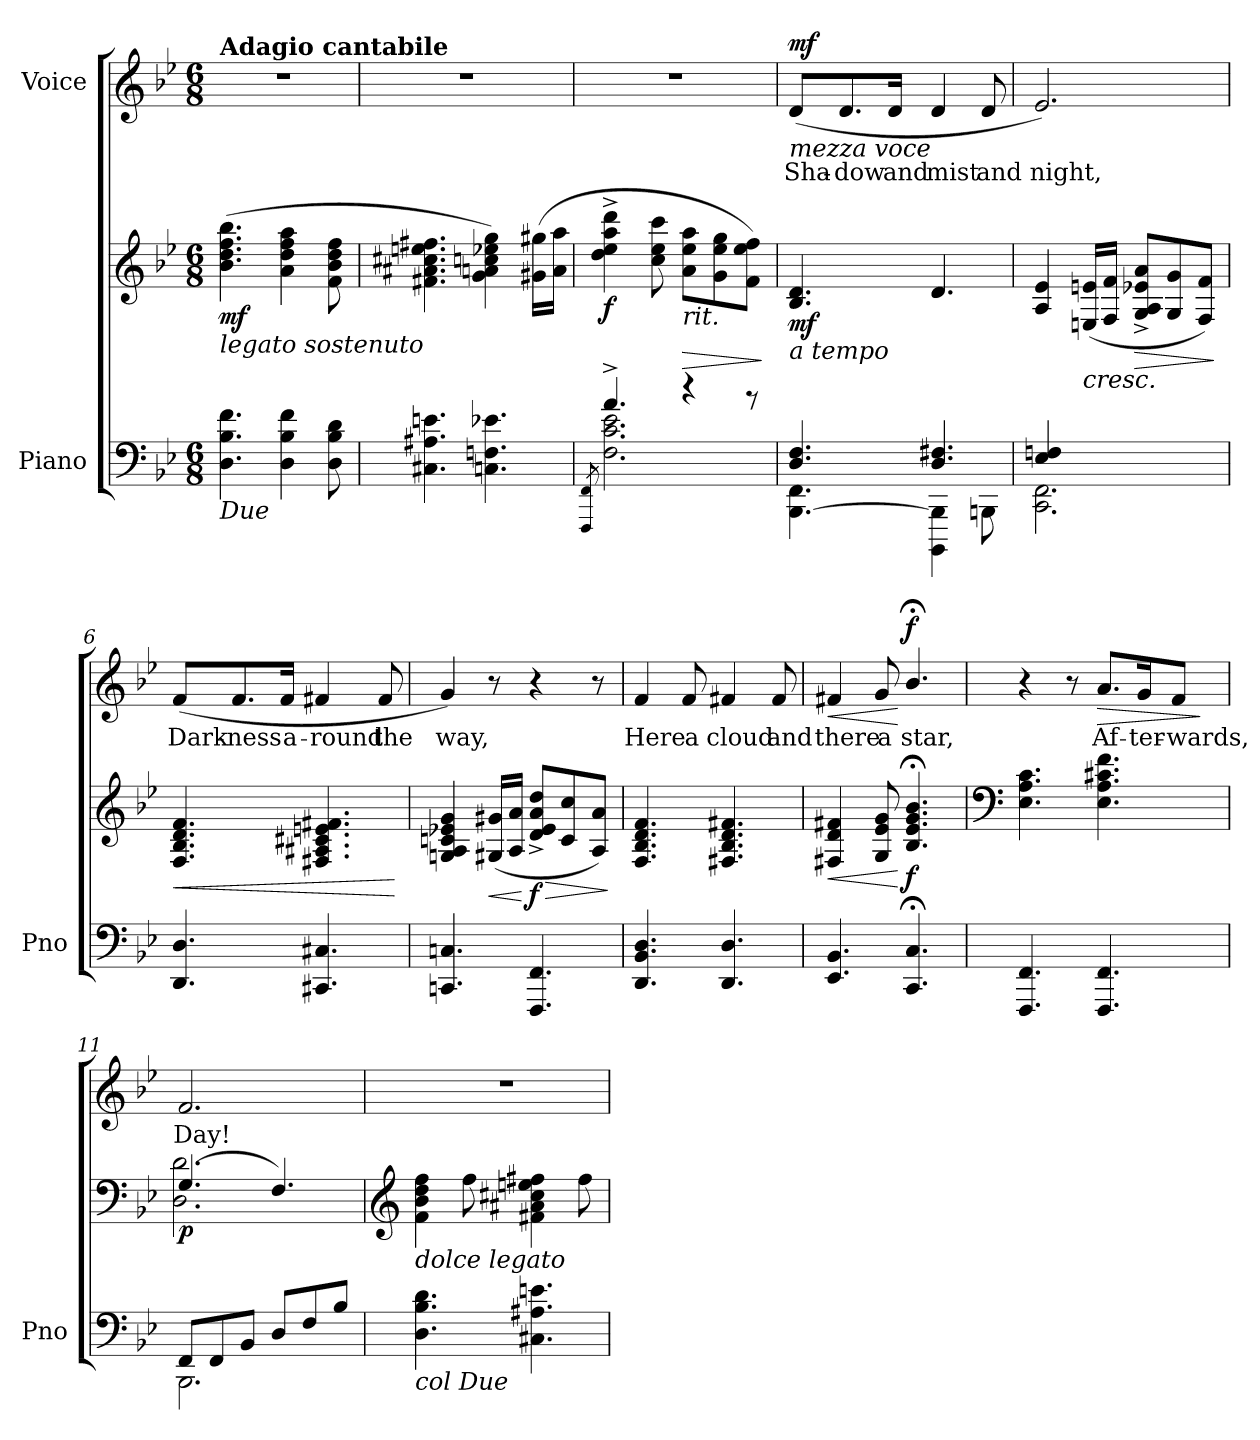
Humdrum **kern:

**kern	**kern	**dynam	**kern	**text	**dynam
*part2	*part2	*part2	*part1	*part1	*part1
*staff3	*staff2	*staff2/3	*staff1	*staff1	*staff1
*I"Piano	*	*	*I"Voice	*	*
*I'Pno	*	*	*	*	*
*clefF4	*clefG2	*	*clefG2	*	*
*k[b-e-]	*k[b-e-]	*	*k[b-e-]	*	*
*M6/8	*M6/8	*	*M6/8	*	*
*MM44	*MM44	*	*MM44	*	*
=1	=1	=1	=1	=1	=1
!	!	!	!LO:TX:a:B:t=Adagio cantabile	!	!
!	!LO:TX:b:i:t=legato sostenuto	!	!	!	!
!LO:TX:b:i:t=Due	!	!	!	!	!
!	!	!LO:DY:b	!	!	!
4.D\ 4.B-\ 4.f\	(4.b-\ 4.dd\ 4.ff\ 4.bb-\	mf	2.r	.	.
4D\ 4B-\ 4f\	4a\ 4dd\ 4ff\ 4aa\	.	.	.	.
8D\ 8B-\ 8d\	8f\ 8b-\ 8dd\ 8ff\	.	.	.	.
=2	=2	=2	=2	=2	=2
4.C#X\ 4.A#X\ 4.en\	4.f#X\ 4.a#X\ 4.cc#X\ 4.een\ 4.ff#X\	.	2.r	.	.
4.Cn\ 4.Fn\ 4.e-X\	4g\ 4an\ 4ccn\ 4ee-X\ 4gg\)	.	.	.	.
.	(16g#X\ 16gg#X\LL	.	.	.	.
.	16a\ 16aa\JJ	.	.	.	.
=3	=3	=3	=3	=3	=3
8qFFF/ 8qFF/	.	.	.	.	.
*^	*	*	*	*	*
!	!	!	!LO:DY:b	!	!	!
4.a^/	2.F\ 2.c\ 2.e-\	4dd\^ 4ee-\^ 4aa\^ 4ddd\^	f	2.r	.	.
.	.	8cc\ 8ee-\ 8ccc\	.	.	.	.
!	!	!LO:TX:b:i:t=rit.	!	!	!	!
!	!	!	!LO:HP:b	!	!	!
4r	.	8a\ 8ee-\ 8aa\L	>	.	.	.
.	.	8g\ 8ee-\ 8gg\	.	.	.	.
8r	.	8f\ 8ee-\ 8ff\J)	.	.	.	.
*v	*v	*	*	*	*	*
.	.	]	.	.	.
!!LO:LB:g=z
=4	=4	=4	=4	=4	=4
*^	*	*	*	*	*
!	!	!	!	!LO:TX:b:i:t=mezza voce	!	!
!	!	!LO:TX:b:i:t=a tempo	!	!	!	!
!	!	!	!LO:DY:b	!	!LO:LY:b	!LO:DY:a
[4.BBB-\ 4.FF\	4.D/ 4.F/	4.B-/ 4.d/	mf	(>8d/L	Sha-	mf
!	!	!	!	!	!LO:LY:b	!
.	.	.	.	8.d/	-dow	.
!	!	!	!	!	!LO:LY:b	!
.	.	.	.	16d/Jk	and	.
!	!	!	!	!	!LO:LY:b	!
4BBBB-\ 4BBB-\]	4.D/ 4.F#X/	4.d/	.	4d/	mist	.
!	!	!	!	!	!LO:LY:b	!
8BBBn\	.	.	.	8d/	and	.
=5	=5	=5	=5	=5	=5	=5
!	!	!	!	!	!LO:LY:b	!
2.CC\ 2.FF\	4E-/ 4Fn/	4A/ 4e-/	.	2.e-/)	night,	.
!	!	!	!LO:HP:b	!	!	!
.	2ryy	(>16En/ 16en/LL	<	.	.	.
.	.	16F/ 16f/JJ	.	.	.	.
!	!	!	!LO:HP:b	!	!	!
.	.	8G/^> 8A/^> 8e-X/^> 8a/^>L	>	.	.	.
.	.	8G/ 8g/	[	.	.	.
.	.	8F/ 8f/J)	.	.	.	.
*v	*v	*	*	*	*	*
.	.	]	.	.	.
!!LO:LB:g=z
=6	=6	=6	=6	=6	=6
!	!	!LO:HP:b	!	!LO:LY:b	!
4.DD/ 4.D/	4.F/ 4.B-/ 4.d/ 4.f/	<	(>8f/L	Dark-	.
!	!	!	!	!LO:LY:b	!
.	.	.	8.f/	-ness	.
!	!	!	!	!LO:LY:b	!
.	.	.	16f/Jk	a-	.
!	!	!	!	!LO:LY:b	!
4.CC#X/ 4.C#X/	4.F#X/ 4.A#X/ 4.c#X/ 4.en/ 4.f#X/	.	4f#X/	-round	.
!	!	!	!	!LO:LY:b	!
.	.	.	8f#/	the	.
.	.	[	.	.	.
=7	=7	=7	=7	=7	=7
!	!	!	!	!LO:LY:b	!
4.CCn/ 4.Cn/	4Gn/ 4A/ 4cn/ 4e-X/ 4g/	.	4g/)	way,	.
!	!	!LO:HP:b	!	!	!
.	(>16G#X/ 16g#X/LL	<	8r	.	.
.	16A/ 16a/JJ	.	.	.	.
!	!	!LO:HP:n=1:b	!	!	!
!	!	!LO:DY:n=1:b	!	!	!
4.FFF/ 4.FF/	8d/^> 8e-/^> 8a/^> 8dd/^>L	[ > f	4r	.	.
.	8c/ 8cc/	.	.	.	.
.	8A/ 8a/J)	.	8r	.	.
.	.	]	.	.	.
!!LO:PB:g=z
=8	=8	=8	=8	=8	=8
!	!	!	!	!LO:LY:b	!
4.DD/ 4.BB-/ 4.D/	4.F/ 4.B-/ 4.d/ 4.f/	.	4f/	Here	.
!	!	!	!	!LO:LY:b	!
.	.	.	8f/	a	.
!	!	!	!	!LO:LY:b	!
4.DD/ 4.D/	4.F#X/ 4.B-/ 4.d/ 4.f#X/	.	4f#X/	cloud	.
!	!	!	!	!LO:LY:b	!
.	.	.	8f#/	and	.
=9	=9	=9	=9	=9	=9
!	!	!LO:HP:b	!	!LO:LY:b	!LO:HP:b
4.EE-/ 4.BB-/	4F#X/ 4d/ 4f#X/	<	4f#X/	there	<
!	!	!	!	!LO:LY:b	!
.	8G/ 8e-/ 8g/	.	8g/	a	.
!	!	!LO:DY:n=1:b	!	!LO:LY:b	!LO:DY:n=1:a
4.CC/; 4.C/;	4.B-/;< 4.e-/;< 4.g/;< 4.b-/;<	[ f	4.b-;</	star,	[ f
!!LO:LB:g=z
=10	=10	=10	=10	=10	=10
*	*clefF4	*	*	*	*
4.FFF/ 4.FF/	4.E-\ 4.A\ 4.c\	.	4r	.	.
.	.	.	8r	.	.
!	!	!	!	!LO:LY:b	!LO:HP:b
4.FFF/ 4.FF/	4.E-\ 4.A\ 4.c#X\ 4.f\	.	8.a/L	Af-	>
!	!	!	!	!LO:LY:b	!
.	.	.	16g/K	-ter-	.
!	!	!	!	!LO:LY:b	!
.	.	.	8f/J	-wards,	.
.	.	.	.	.	]
=11	=11	=11	=11	=11	=11
*^	*^	*	*	*	*
!	!	!	!	!LO:DY:b	!	!LO:LY:b	!
8FF/L	2.BBB-\	(4.G/	2.D\ 2.d\	p	2.f/	Day!	.
8FF/	.	.	.	.	.	.	.
8BB-/J	.	.	.	.	.	.	.
8D/L	.	4.F/)	.	.	.	.	.
8F/	.	.	.	.	.	.	.
8B-/J	.	.	.	.	.	.	.
*v	*v	*	*	*	*	*	*
*	*v	*v	*	*	*	*
!!LO:LB:g=z
=12	=12	=12	=12	=12	=12
*	*clefG2	*	*	*	*
!	!LO:TX:b:i:t=dolce legato	!	!	!	!
!LO:TX:b:i:t=col Due	!	!	!	!	!
4.D\ 4.B-\ 4.d\	4f\ 4b-\ 4dd\ 4ff\	.	2.r	.	.
.	8ff\	.	.	.	.
4.C#X\ 4.A#X\ 4.en\	4f#X\ 4a#X\ 4cc#X\ 4een\ 4ff#X\	.	.	.	.
.	8ff#\	.	.	.	.
=	=	=	=	=	=
*-	*-	*-	*-	*-	*-
